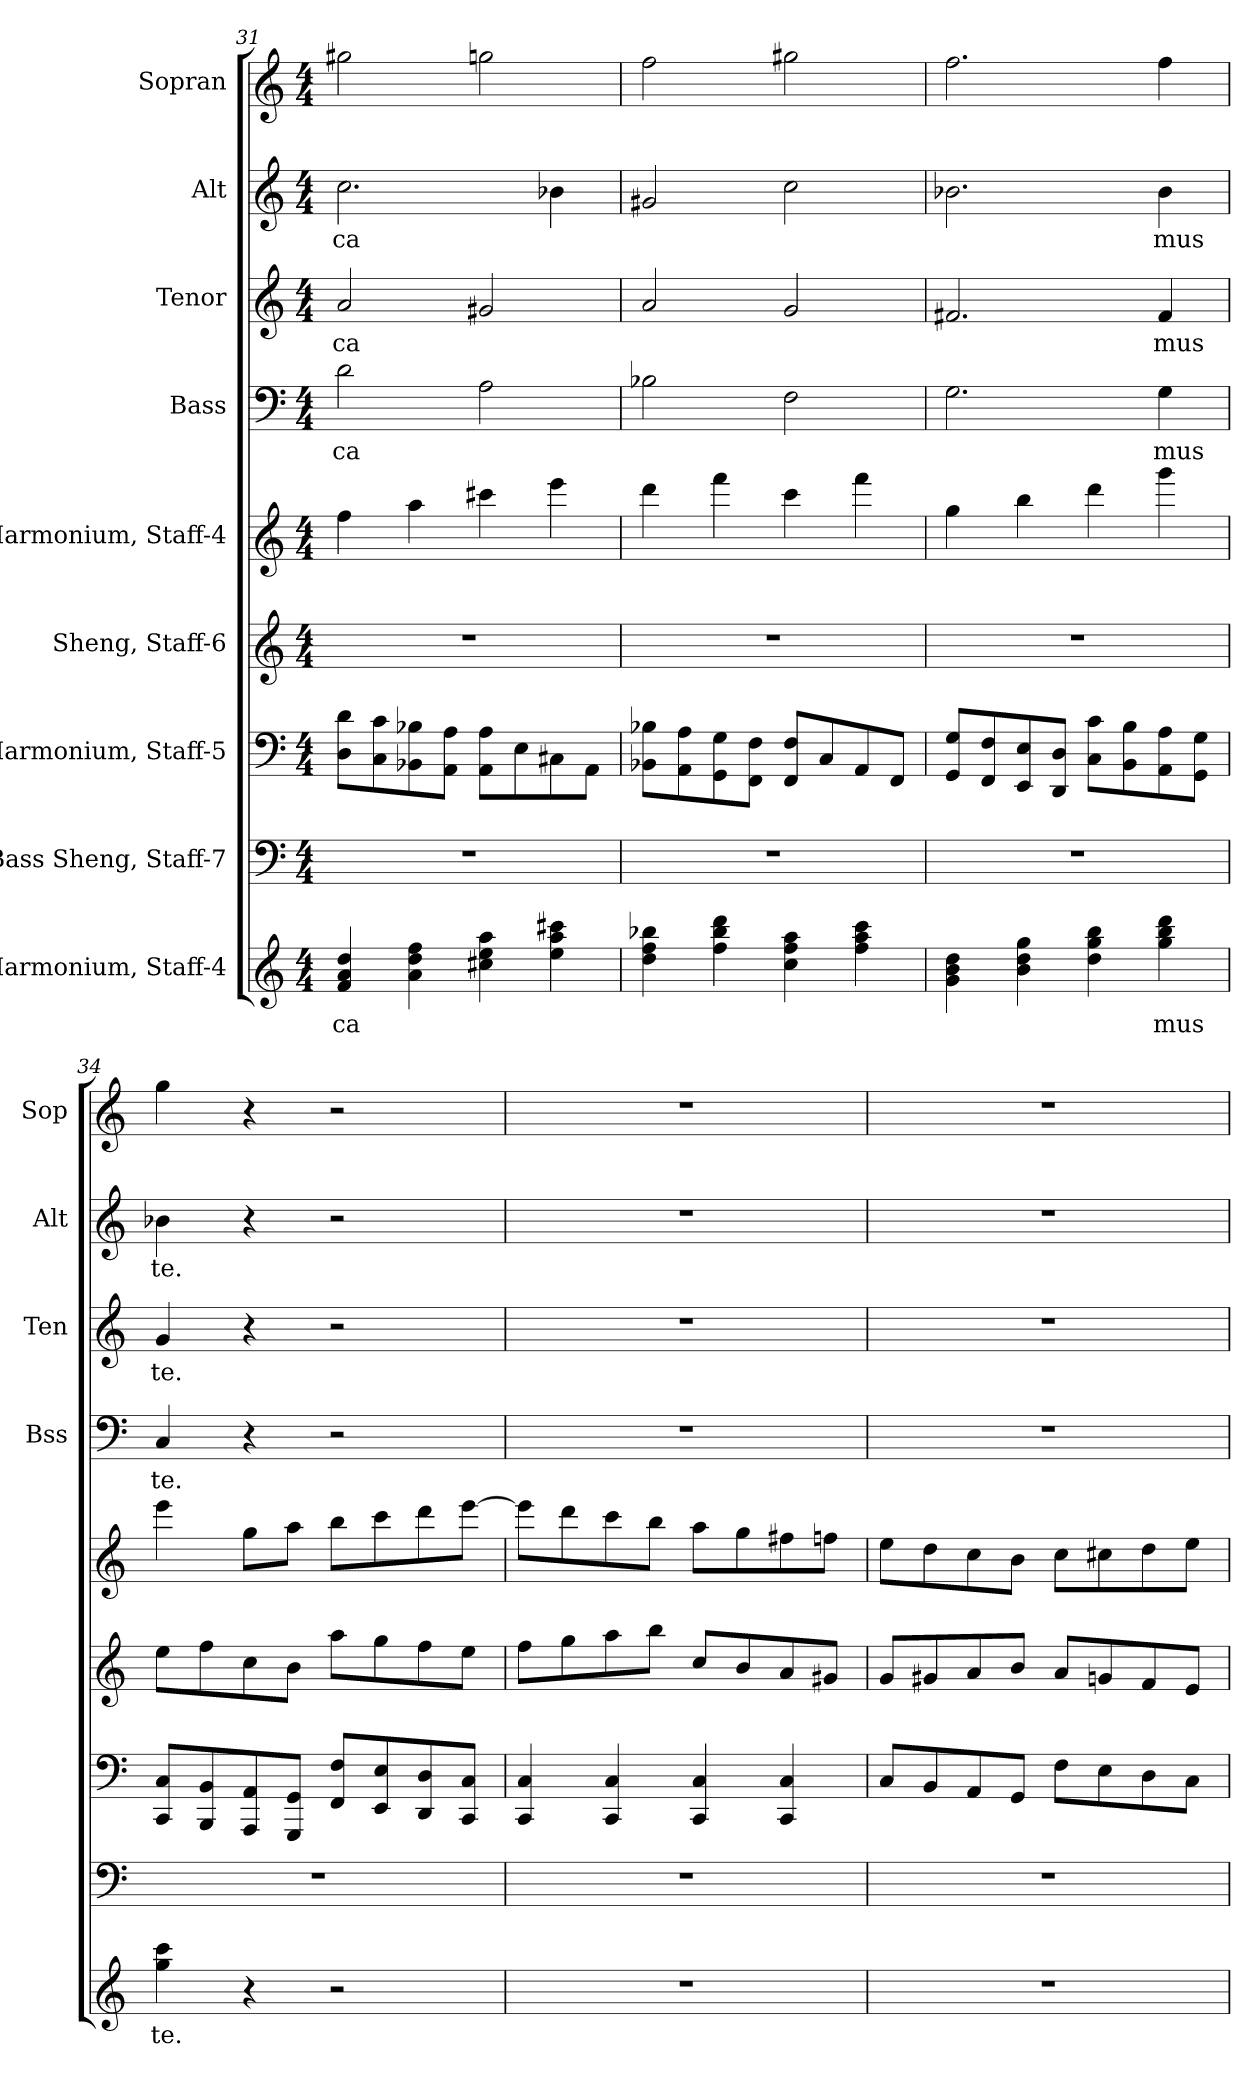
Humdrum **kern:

**kern	**text	**kern	**kern	**kern	**kern	**kern	**text	**kern	**text	**kern	**text	**kern
*part9	*part9	*part8	*part7	*part6	*part5	*part4	*part4	*part3	*part3	*part2	*part2	*part1
*staff9	*staff9	*staff8	*staff7	*staff6	*staff5	*staff4	*staff4	*staff3	*staff3	*staff2	*staff2	*staff1
*I"Harmonium, Staff-4	*	*I"Bass Sheng, Staff-7	*I"Harmonium, Staff-5	*I"Sheng, Staff-6	*I"Harmonium, Staff-4	*I"Bass	*	*I"Tenor	*	*I"Alt	*	*I"Sopran
*	*	*	*	*	*	*I'Bss	*	*I'Ten	*	*I'Alt	*	*I'Sop
!!LO:PB:g=z
*clefG2	*	*clefF4	*clefF4	*clefG2	*clefG2	*clefF4	*	*clefG2	*	*clefG2	*	*clefG2
*	*	*	*	*	*	*	*	*ITrd4c7	*	*ITrd2c3	*	*ITrd2c3
*k[]	*	*k[]	*k[]	*k[]	*k[]	*k[]	*	*k[b-]	*	*k[f#c#g#]	*	*k[f#c#g#]
*M4/4	*	*M4/4	*M4/4	*M4/4	*M4/4	*M4/4	*	*M4/4	*	*M4/4	*	*M4/4
=31	=31	=31	=31	=31	=31	=31	=31	=31	=31	=31	=31	=31
4f/ 4a/ 4dd/	ca	1r	8D\ 8d\L	1r	4ff\	2d\	ca	2d/	ca	2.a\	ca	2ee#X\
.	.	.	8C\ 8c\	.	.	.	.	.	.	.	.	.
4a\ 4dd\ 4ff\	.	.	8BB-X\ 8B-X\	.	4aa\	.	.	.	.	.	.	.
.	.	.	8AA\ 8A\J	.	.	.	.	.	.	.	.	.
4cc#X\ 4ee\ 4aa\	.	.	8AA\ 8A\L	.	4ccc#X\	2A\	.	2c#X/	.	.	.	2een\
.	.	.	8E\	.	.	.	.	.	.	.	.	.
4ee\ 4aa\ 4ccc#X\	.	.	8C#X\	.	4eee\	.	.	.	.	4gn\	.	.
.	.	.	8AA\J	.	.	.	.	.	.	.	.	.
=32	=32	=32	=32	=32	=32	=32	=32	=32	=32	=32	=32	=32
4dd\ 4ff\ 4bb-X\	.	1r	8BB-X\ 8B-X\L	1r	4ddd\	2B-X\	.	2d/	.	2e#X/	.	2dd\
.	.	.	8AA\ 8A\	.	.	.	.	.	.	.	.	.
4ff\ 4bb-\ 4ddd\	.	.	8GG\ 8G\	.	4fff\	.	.	.	.	.	.	.
.	.	.	8FF\ 8F\J	.	.	.	.	.	.	.	.	.
4cc\ 4ff\ 4aa\	.	.	8FF/ 8F/L	.	4ccc\	2F\	.	2c/	.	2a\	.	2ee#X\
.	.	.	8C/	.	.	.	.	.	.	.	.	.
4ff\ 4aa\ 4ccc\	.	.	8AA/	.	4fff\	.	.	.	.	.	.	.
.	.	.	8FF/J	.	.	.	.	.	.	.	.	.
=33	=33	=33	=33	=33	=33	=33	=33	=33	=33	=33	=33	=33
4g\ 4b\ 4dd\	.	1r	8GG/ 8G/L	1r	4gg\	2.G\	.	2.Bn/	.	2.gn\	.	2.dd\
.	.	.	8FF/ 8F/	.	.	.	.	.	.	.	.	.
4b\ 4dd\ 4gg\	.	.	8EE/ 8E/	.	4bb\	.	.	.	.	.	.	.
.	.	.	8DD/ 8D/J	.	.	.	.	.	.	.	.	.
4dd\ 4gg\ 4bb\	.	.	8C\ 8c\L	.	4ddd\	.	.	.	.	.	.	.
.	.	.	8BB\ 8B\	.	.	.	.	.	.	.	.	.
4gg\ 4bb\ 4ddd\	mus	.	8AA\ 8A\	.	4ggg\	4G\	mus	4B/	mus	4g\	mus	4dd\
.	.	.	8GG\ 8G\J	.	.	.	.	.	.	.	.	.
=34	=34	=34	=34	=34	=34	=34	=34	=34	=34	=34	=34	=34
4gg\ 4ccc\	te.	1r	8CC/ 8C/L	8ee\L	4eee\	4C/	te.	4c/	te.	4gn\	te.	4ee\
.	.	.	8BBB/ 8BB/	8ff\	.	.	.	.	.	.	.	.
4r	.	.	8AAA/ 8AA/	8cc\	8gg\L	4r	.	4r	.	4r	.	4r
.	.	.	8GGG/ 8GG/J	8b\J	8aa\J	.	.	.	.	.	.	.
2r	.	.	8FF/ 8F/L	8aa\L	8bb\L	2r	.	2r	.	2r	.	2r
.	.	.	8EE/ 8E/	8gg\	8ccc\	.	.	.	.	.	.	.
.	.	.	8DD/ 8D/	8ff\	8ddd\	.	.	.	.	.	.	.
.	.	.	8CC/ 8C/J	8ee\J	[8eee\J	.	.	.	.	.	.	.
!!LO:PB:g=z
=35	=35	=35	=35	=35	=35	=35	=35	=35	=35	=35	=35	=35
1r	.	1r	4CC/ 4C/	8ff\L	8eee\L]	1r	.	1r	.	1r	.	1r
.	.	.	.	8gg\	8ddd\	.	.	.	.	.	.	.
.	.	.	4CC/ 4C/	8aa\	8ccc\	.	.	.	.	.	.	.
.	.	.	.	8bb\J	8bb\J	.	.	.	.	.	.	.
.	.	.	4CC/ 4C/	8cc/L	8aa\L	.	.	.	.	.	.	.
.	.	.	.	8b/	8gg\	.	.	.	.	.	.	.
.	.	.	4CC/ 4C/	8a/	8ff#X\	.	.	.	.	.	.	.
.	.	.	.	8g#X/J	8ffn\J	.	.	.	.	.	.	.
=36	=36	=36	=36	=36	=36	=36	=36	=36	=36	=36	=36	=36
1r	.	1r	8C/L	8g/L	8ee\L	1r	.	1r	.	1r	.	1r
.	.	.	8BB/	8g#X/	8dd\	.	.	.	.	.	.	.
.	.	.	8AA/	8a/	8cc\	.	.	.	.	.	.	.
.	.	.	8GG/J	8b/J	8b\J	.	.	.	.	.	.	.
.	.	.	8F\L	8a/L	8cc\L	.	.	.	.	.	.	.
.	.	.	8E\	8gn/	8cc#X\	.	.	.	.	.	.	.
.	.	.	8D\	8f/	8dd\	.	.	.	.	.	.	.
.	.	.	8C\J	8e/J	8ee\J	.	.	.	.	.	.	.
=	=	=	=	=	=	=	=	=	=	=	=	=
*-	*-	*-	*-	*-	*-	*-	*-	*-	*-	*-	*-	*-
